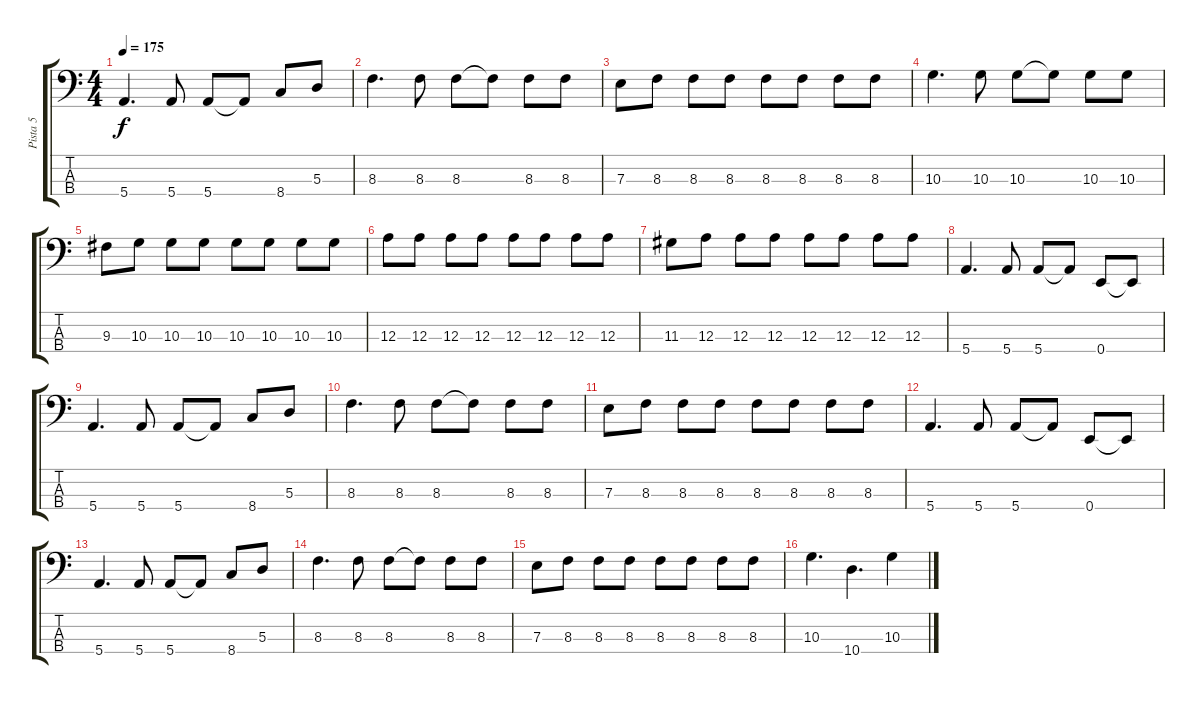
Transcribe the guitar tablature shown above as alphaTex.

\track ("Pista 5" "Pista 5") {instrument electricbassfinger}
\staff {score tabs}
\tuning (G2 D2 A1 E1) {hide}
\ts (4 4)
\tempo 175
\clef f4
\ks c
5.4.4{d dy f} 5.4.8 5.4.8 5.4{t}.8 8.4.8 5.3.8 |
8.3.4{d} 8.3.8 8.3.8 8.3{t}.8 8.3.8 8.3.8 |
7.3.8 8.3.8 8.3.8 8.3.8 8.3.8 8.3.8 8.3.8 8.3.8 |
10.3.4{d} 10.3.8 10.3.8 10.3{t}.8 10.3.8 10.3.8 |
9.3.8 10.3.8 10.3.8 10.3.8 10.3.8 10.3.8 10.3.8 10.3.8 |
12.3.8 12.3.8 12.3.8 12.3.8 12.3.8 12.3.8 12.3.8 12.3.8 |
11.3.8 12.3.8 12.3.8 12.3.8 12.3.8 12.3.8 12.3.8 12.3.8 |
5.4.4{d} 5.4.8 5.4.8 5.4{t}.8 0.4.8 0.4{t}.8 |
5.4.4{d} 5.4.8 5.4.8 5.4{t}.8 8.4.8 5.3.8 |
8.3.4{d} 8.3.8 8.3.8 8.3{t}.8 8.3.8 8.3.8 |
7.3.8 8.3.8 8.3.8 8.3.8 8.3.8 8.3.8 8.3.8 8.3.8 |
5.4.4{d} 5.4.8 5.4.8 5.4{t}.8 0.4.8 0.4{t}.8 |
5.4.4{d} 5.4.8 5.4.8 5.4{t}.8 8.4.8 5.3.8 |
8.3.4{d} 8.3.8 8.3.8 8.3{t}.8 8.3.8 8.3.8 |
7.3.8 8.3.8 8.3.8 8.3.8 8.3.8 8.3.8 8.3.8 8.3.8 |
10.3.4{d} 10.4.4{d} 10.3.4
